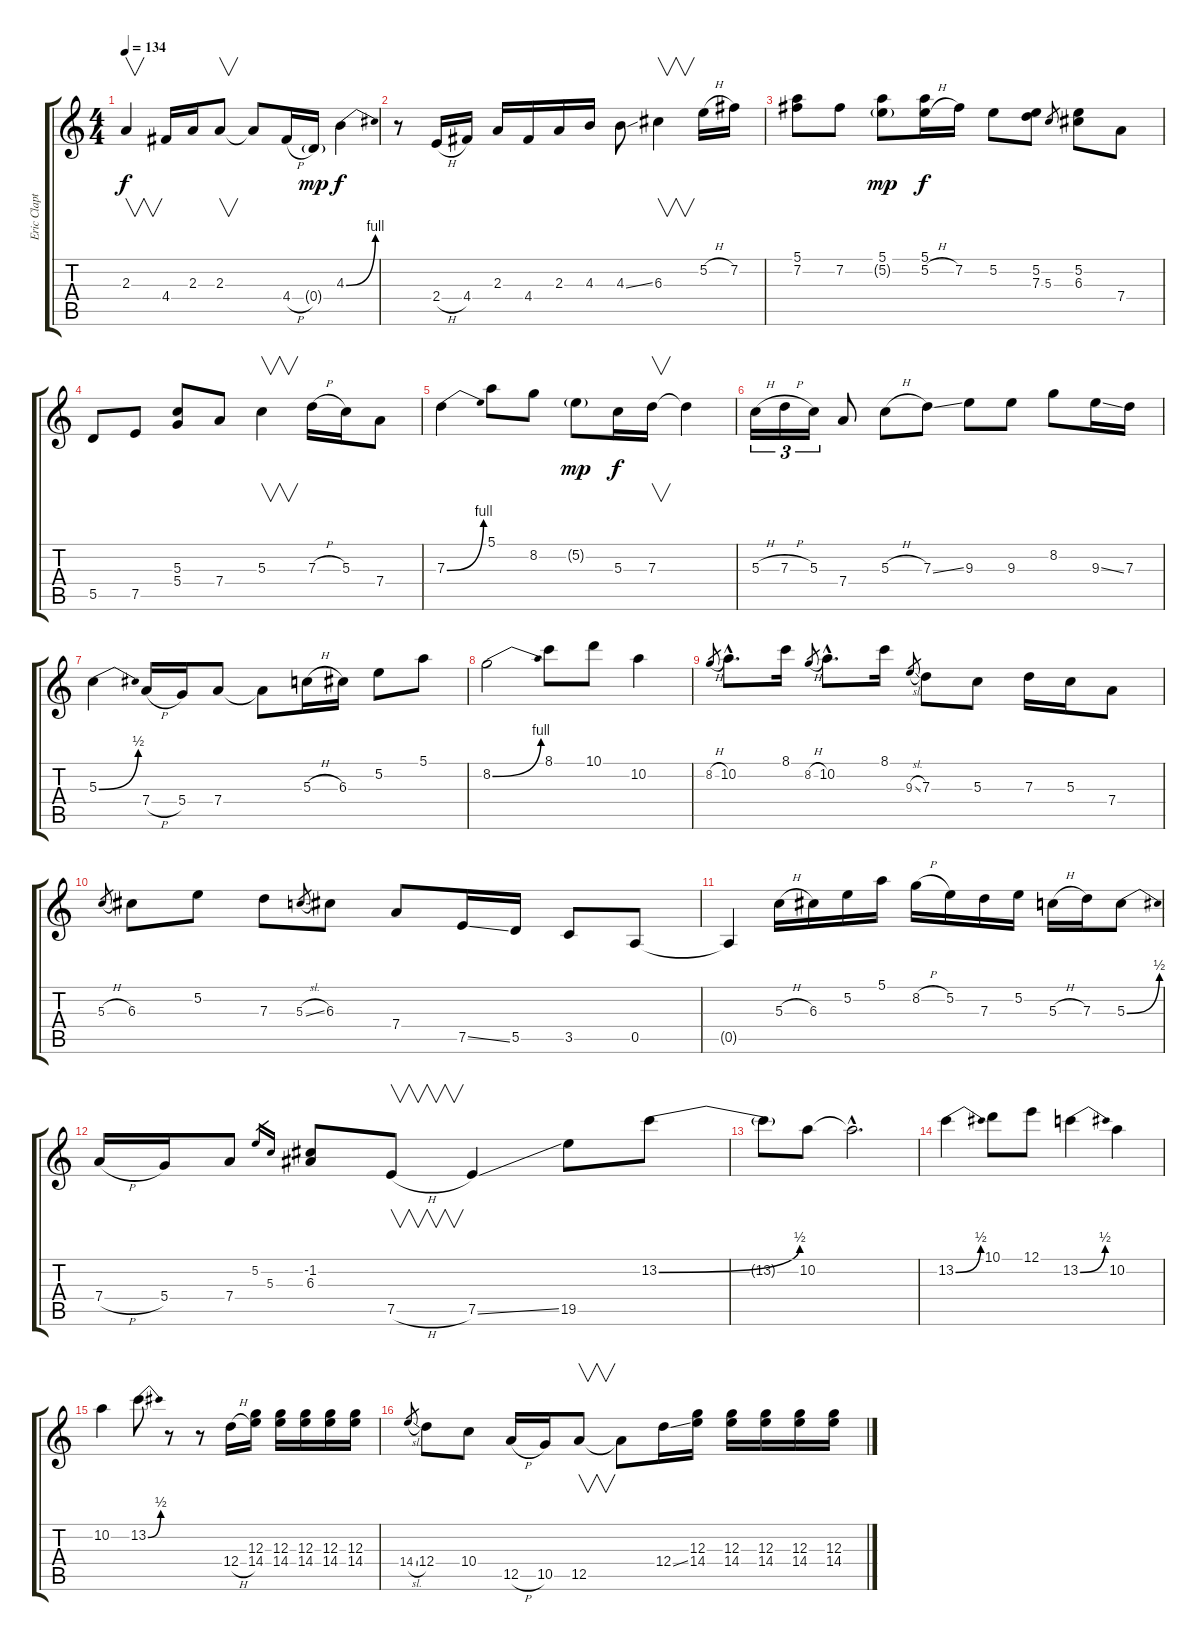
\track ("Eric Clapton" "Eric Clapt") {instrument distortionguitar}
\staff {score tabs}
\tuning (E4 B3 G3 D3 A2 E2) {hide}
\ts (4 4)
\tempo 134
\clef g2
\ks c
2.3.4{v dy f} 4.4.16 2.3.16 2.3.8{v} 2.3{t}.8 4.4{h}.16 0.4{g}.16{dy mp} 4.3{be (bend 0 0 60 4)}.4{dy f} |
r.8 2.4{h}.16 4.4.16 2.3.16 4.4.16 2.3.16 4.3.16 4.3{ss}.8 6.3.4{v} 5.2{h}.16 7.2.16 |
(5.1 7.2).8 7.2.8 (5.1 5.2{g}).8{dy mp} (5.1 5.2{h}).16{dy f} 7.2.16 5.2.8 (5.2 7.3).8 5.3.8{gr} (5.2 6.3).8 7.4.8 |
5.5.8 7.5.8 (5.3 5.4).8 7.4.8 5.3.4{v} 7.3{h}.16 5.3.16 7.4.8 |
7.3{be (bend 0 0 60 4)}.4 5.1.8 8.2.8 5.2{g}.8{dy mp} 5.3.16{dy f} 7.3.16{v} 7.3{t}.4 |
5.3{h}.16{tu (3 2)} 7.3{h}.16{tu (3 2)} 5.3.16{tu (3 2)} 7.4.8 5.3{h}.8 7.3{ss}.8 9.3.8 9.3.8 8.2.8 9.3{ss}.16 7.3.16 |
5.3{be (bend 0 0 60 2)}.4 7.4{h}.16 5.4.16 7.4.8 7.4{t}.8 5.3{h}.16 6.3.16 5.2.8 5.1.8 |
8.2{be (bend 0 0 60 4)}.2 8.1.8 10.1.8 10.2.4 |
8.2{h}.8{gr} 10.2{hac}.8{d} 8.1.16 8.2{h}.8{gr} 10.2{hac}.8{d} 8.1.16 9.3{sl}.8{gr} 7.3.8 5.3.8 7.3.16 5.3.16 7.4.8 |
5.3{h}.8{gr} 6.3.8 5.2.8 7.3.8 5.3{sl}.8{gr} 6.3.8 7.4.8 7.5{ss}.16 5.5.16 3.5.8 0.5.8 |
0.5{t}.4 5.3{h}.16 6.3.16 5.2.16 5.1.16 8.2{h}.16 5.2.16 7.3.16 5.2.16 5.3{h}.16 7.3.16 5.3{be (bend 0 0 60 2)}.8 |
7.4{h}.16 5.4.16 7.4.8 5.2.16{gr} 5.3.16{gr} (-1.2 6.3).8 7.5{h}.8{v} 7.5{ss}.4 19.5.8 13.2{be (bend 0 0 60 2)}.8 |
13.2{t}.8 10.2.8 10.2{hac t}.2{d} |
13.2{be (bend 0 0 60 2)}.4 10.1.8 12.1.8 13.2{be (bend 0 0 60 2)}.4 10.2.4 |
10.2.4 13.2{be (bend 0 0 60 2)}.8 r.8 r.8 12.4{h}.16 (12.3 14.4).16 (12.3 14.4).16 (12.3 14.4).16 (12.3 14.4).16 (12.3 14.4).16 |
14.4{sl}.8{gr} 12.4.8 10.4.8 12.5{h}.16 10.5.16 12.5.8{v} 12.5{t}.8 12.4{ss}.16 (12.3 14.4).16 (12.3 14.4).16 (12.3 14.4).16 (12.3 14.4).16 (12.3 14.4).16
